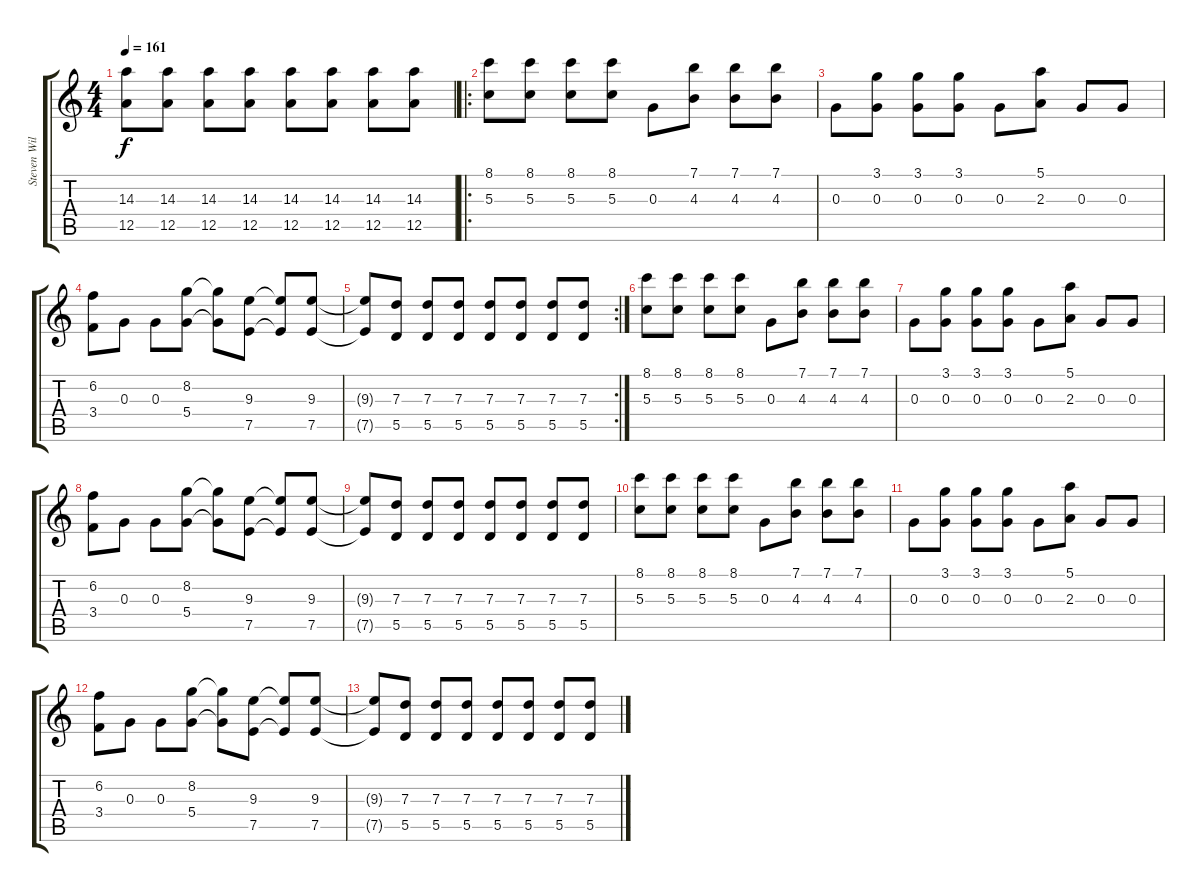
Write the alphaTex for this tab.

\track ("Steven Wilson (Guitar 5)" "Steven Wil") {instrument overdrivenguitar}
\staff {score tabs}
\tuning (E4 B3 G3 D3 A2 D2) {hide}
\ts (4 4)
\tempo 161
\clef g2
\ks c
(14.3 12.5).8{dy f} (14.3 12.5).8 (14.3 12.5).8 (14.3 12.5).8 (14.3 12.5).8 (14.3 12.5).8 (14.3 12.5).8 (14.3 12.5).8 |
\ro
(8.1 5.3).8 (8.1 5.3).8 (8.1 5.3).8 (8.1 5.3).8 0.3.8 (7.1 4.3).8 (7.1 4.3).8 (7.1 4.3).8 |
0.3.8 (3.1 0.3).8 (3.1 0.3).8 (3.1 0.3).8 0.3.8 (5.1 2.3).8 0.3.8 0.3.8 |
(6.2 3.4).8 0.3.8 0.3.8 (8.2 5.4).8 (8.2{t} 5.4{t}).8 (9.3 7.5).8 (9.3{t} 7.5{t}).8 (9.3 7.5).8 |
\rc 2
(9.3{t} 7.5{t}).8 (7.3 5.5).8 (7.3 5.5).8 (7.3 5.5).8 (7.3 5.5).8 (7.3 5.5).8 (7.3 5.5).8 (7.3 5.5).8 |
(8.1 5.3).8{volume 12} (8.1 5.3).8 (8.1 5.3).8 (8.1 5.3).8 0.3.8 (7.1 4.3).8 (7.1 4.3).8 (7.1 4.3).8 |
0.3.8 (3.1 0.3).8 (3.1 0.3).8 (3.1 0.3).8 0.3.8 (5.1 2.3).8 0.3.8 0.3.8 |
(6.2 3.4).8 0.3.8 0.3.8 (8.2 5.4).8 (8.2{t} 5.4{t}).8 (9.3 7.5).8 (9.3{t} 7.5{t}).8 (9.3 7.5).8 |
(9.3{t} 7.5{t}).8 (7.3 5.5).8 (7.3 5.5).8 (7.3 5.5).8 (7.3 5.5).8 (7.3 5.5).8 (7.3 5.5).8 (7.3 5.5).8 |
(8.1 5.3).8 (8.1 5.3).8 (8.1 5.3).8 (8.1 5.3).8 0.3.8 (7.1 4.3).8 (7.1 4.3).8 (7.1 4.3).8 |
0.3.8 (3.1 0.3).8 (3.1 0.3).8 (3.1 0.3).8 0.3.8 (5.1 2.3).8 0.3.8 0.3.8 |
(6.2 3.4).8 0.3.8 0.3.8 (8.2 5.4).8 (8.2{t} 5.4{t}).8 (9.3 7.5).8 (9.3{t} 7.5{t}).8 (9.3 7.5).8 |
(9.3{t} 7.5{t}).8 (7.3 5.5).8 (7.3 5.5).8 (7.3 5.5).8 (7.3 5.5).8 (7.3 5.5).8 (7.3 5.5).8 (7.3 5.5).8
